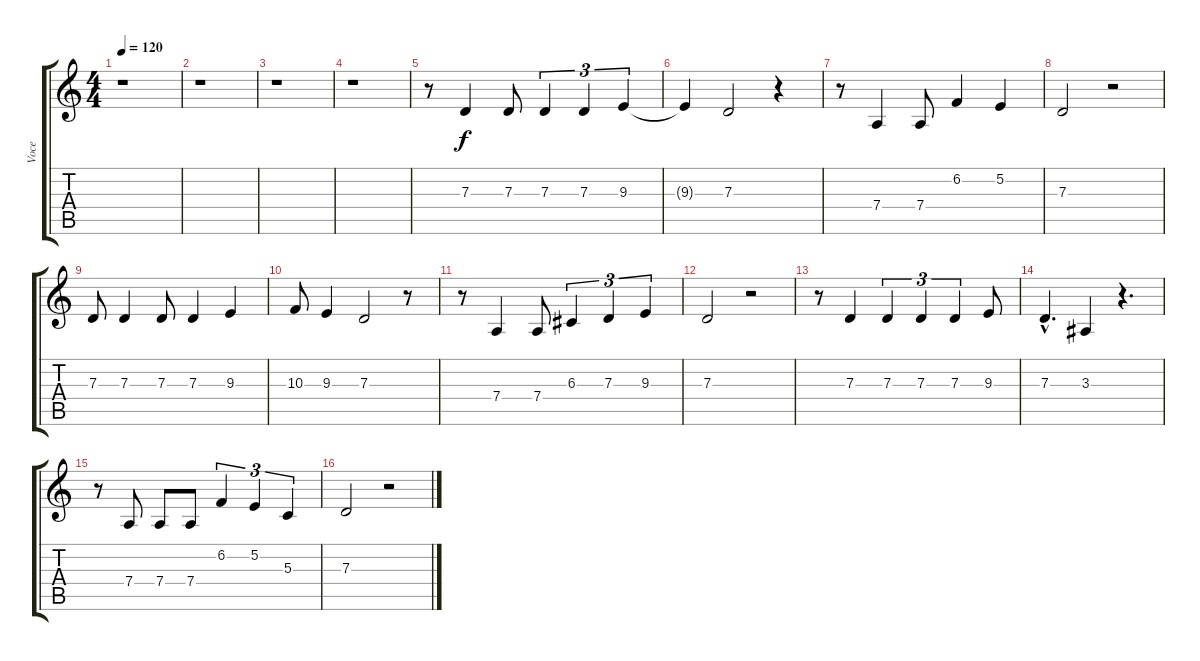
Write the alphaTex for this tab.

\track ("Voce" "Voce") {instrument altosax}
\staff {score tabs}
\tuning (E4 B3 G3 D3 A2 E2) {hide}
\ts (4 4)
\tempo 120
\clef g2
\ks c
r.1{dy f instrument altosax} |
r.1 |
r.1 |
r.1 |
r.8 7.3.4 7.3.8 7.3.4{tu (3 2)} 7.3.4{tu (3 2)} 9.3.4{tu (3 2)} |
9.3{t}.4 7.3.2 r.4 |
r.8 7.4.4 7.4.8 6.2.4 5.2.4 |
7.3.2 r.2 |
7.3.8 7.3.4 7.3.8 7.3.4 9.3.4 |
10.3.8 9.3.4 7.3.2 r.8 |
r.8 7.4.4 7.4.8 6.3.4{tu (3 2)} 7.3.4{tu (3 2)} 9.3.4{tu (3 2)} |
7.3.2 r.2 |
r.8 7.3.4 7.3.4{tu (3 2)} 7.3.4{tu (3 2)} 7.3.4{tu (3 2)} 9.3.8 |
7.3{hac}.4{d} 3.3.4 r.4{d} |
r.8 7.4.8 7.4.8 7.4.8 6.2.4{tu (3 2)} 5.2.4{tu (3 2)} 5.3.4{tu (3 2)} |
7.3.2 r.2
